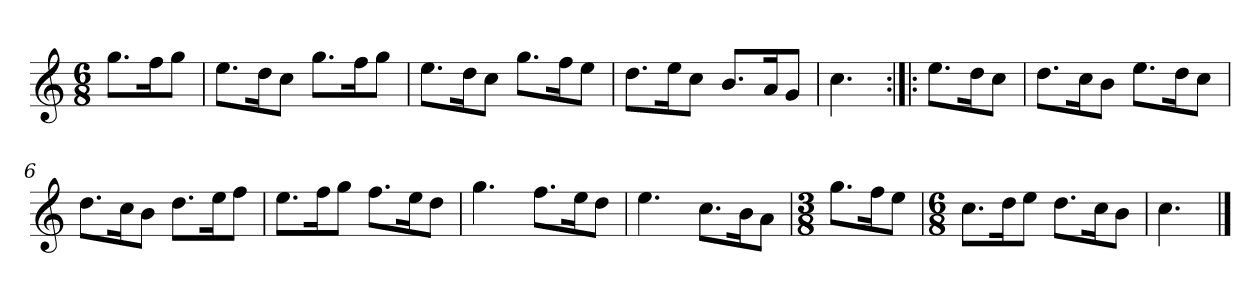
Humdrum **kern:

**kern
*part1
*staff1
*clefG2
*k[]
*C:
*M6/8
*MM120
=
8.gg\L
16ff\K
8gg\J
=1
8.ee\L
16dd\K
8cc\J
8.gg\L
16ff\K
8gg\J
=2
8.ee\L
16dd\K
8cc\J
8.gg\L
16ff\K
8ee\J
=3
8.dd\L
16ee\K
8cc\J
8.b/L
16a/K
8g/J
=4
4.cc
=:|!|:
8.ee\L
16dd\K
8cc\J
=5
8.dd\L
16cc\K
8b\J
8.ee\L
16dd\K
8cc\J
=6
8.dd\L
16cc\K
8b\J
8.dd\L
16ee\K
8ff\J
=7
8.ee\L
16ff\K
8gg\J
8.ff\L
16ee\K
8dd\J
=8
4.gg
8.ff\L
16ee\K
8dd\J
=9
4.ee
8.cc\L
16b\K
8a\J
=10
*M3/8
8.gg\L
16ff\K
8ee\J
=11
*M6/8
8.cc\L
16dd\K
8ee\J
8.dd\L
16cc\K
8b\J
=12
4.cc
==
*-
